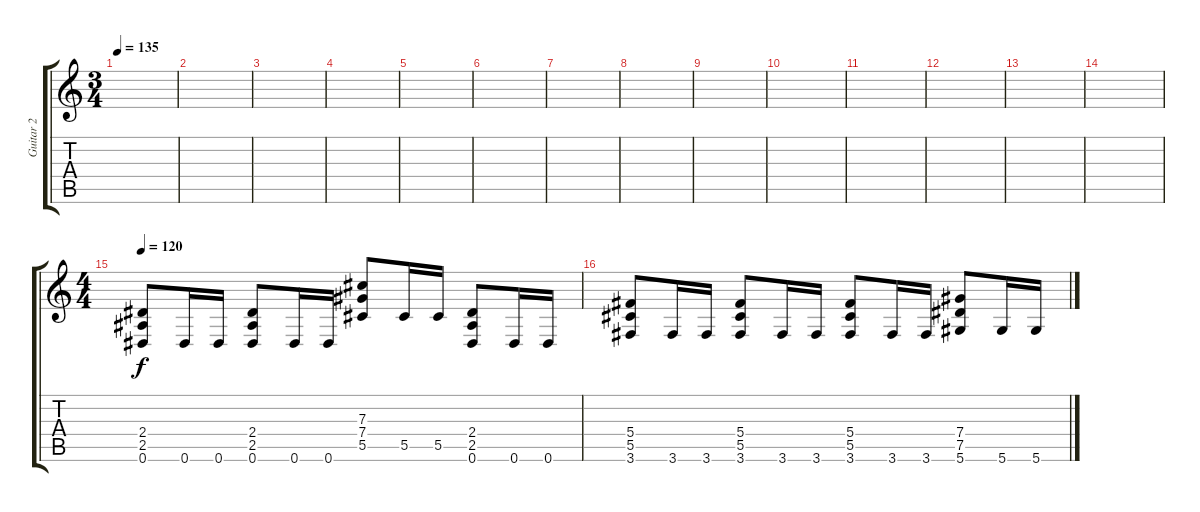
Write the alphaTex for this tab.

\track ("Guitar 2" "Guitar 2") {instrument distortionguitar}
\staff {score tabs}
\tuning (Eb4 Bb3 Gb3 Db3 Ab2 Eb2) {hide}
\ts (3 4)
\tempo 135
\clef g2
\ks c
|
|
|
|
|
|
|
|
|
|
|
|
|
|
\ts (4 4)
\tempo 120
(2.4 2.5 0.6).8 0.6.16 0.6.16 (2.4 2.5 0.6).8 0.6.16 0.6.16 (7.3 7.4 5.5).8 5.5.16 5.5.16 (2.4 2.5 0.6).8 0.6.16 0.6.16 |
(5.4 5.5 3.6).8 3.6.16 3.6.16 (5.4 5.5 3.6).8 3.6.16 3.6.16 (5.4 5.5 3.6).8 3.6.16 3.6.16 (7.4 7.5 5.6).8 5.6.16 5.6.16
